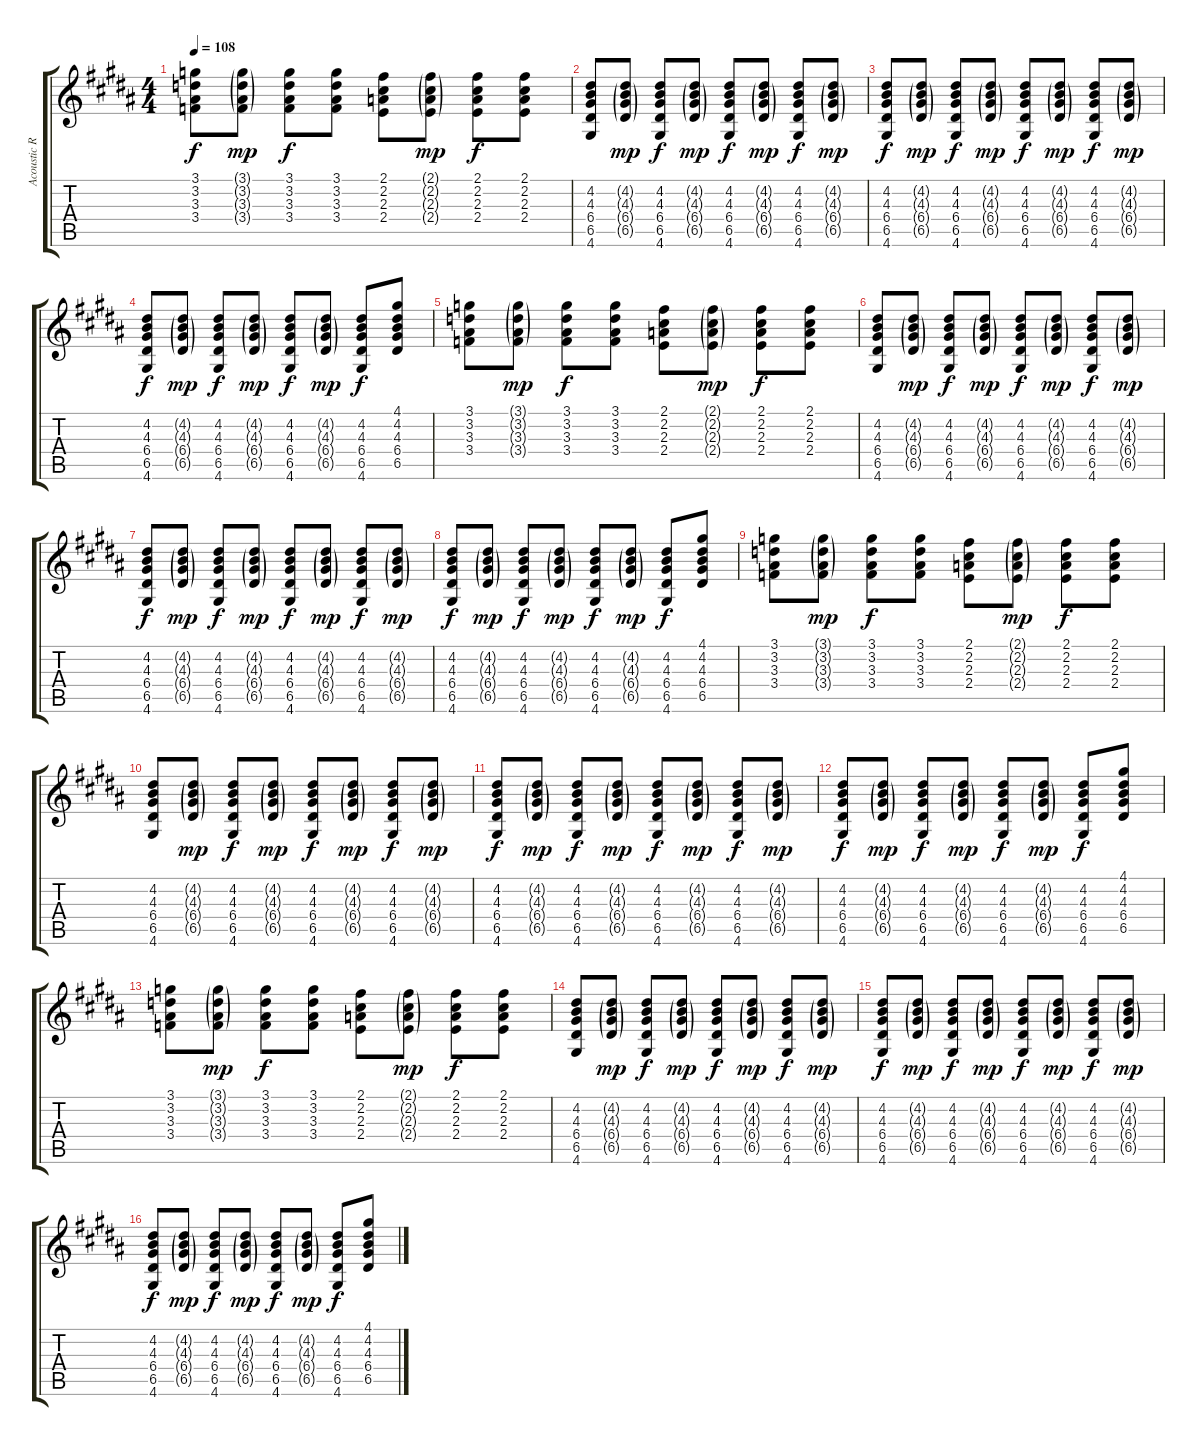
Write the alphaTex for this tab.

\track ("Acoustic Rhythm Guitar" "Acoustic R") {instrument acousticguitarsteel}
\staff {score tabs}
\tuning (E4 B3 G3 D3 A2 E2) {hide}
\ts (4 4)
\tempo 108
\clef g2
\ks g#minor
(3.1 3.2 3.3 3.4).8{dy f} (3.1{g} 3.2{g} 3.3{g} 3.4{g}).8{dy mp} (3.1 3.2 3.3 3.4).8{dy f} (3.1 3.2 3.3 3.4).8 (2.1 2.2 2.3 2.4).8 (2.1{g} 2.2{g} 2.3{g} 2.4{g}).8{dy mp} (2.1 2.2 2.3 2.4).8{dy f} (2.1 2.2 2.3 2.4).8 |
(4.2 4.3 6.4 6.5 4.6).8 (4.2{g} 4.3{g} 6.4{g} 6.5{g}).8{dy mp} (4.2 4.3 6.4 6.5 4.6).8{dy f} (4.2{g} 4.3{g} 6.4{g} 6.5{g}).8{dy mp} (4.2 4.3 6.4 6.5 4.6).8{dy f} (4.2{g} 4.3{g} 6.4{g} 6.5{g}).8{dy mp} (4.2 4.3 6.4 6.5 4.6).8{dy f} (4.2{g} 4.3{g} 6.4{g} 6.5{g}).8{dy mp} |
(4.2 4.3 6.4 6.5 4.6).8{dy f} (4.2{g} 4.3{g} 6.4{g} 6.5{g}).8{dy mp} (4.2 4.3 6.4 6.5 4.6).8{dy f} (4.2{g} 4.3{g} 6.4{g} 6.5{g}).8{dy mp} (4.2 4.3 6.4 6.5 4.6).8{dy f} (4.2{g} 4.3{g} 6.4{g} 6.5{g}).8{dy mp} (4.2 4.3 6.4 6.5 4.6).8{dy f} (4.2{g} 4.3{g} 6.4{g} 6.5{g}).8{dy mp} |
(4.2 4.3 6.4 6.5 4.6).8{dy f} (4.2{g} 4.3{g} 6.4{g} 6.5{g}).8{dy mp} (4.2 4.3 6.4 6.5 4.6).8{dy f} (4.2{g} 4.3{g} 6.4{g} 6.5{g}).8{dy mp} (4.2 4.3 6.4 6.5 4.6).8{dy f} (4.2{g} 4.3{g} 6.4{g} 6.5{g}).8{dy mp} (4.2 4.3 6.4 6.5 4.6).8{dy f} (4.1 4.2 4.3 6.4 6.5).8 |
(3.1 3.2 3.3 3.4).8 (3.1{g} 3.2{g} 3.3{g} 3.4{g}).8{dy mp} (3.1 3.2 3.3 3.4).8{dy f} (3.1 3.2 3.3 3.4).8 (2.1 2.2 2.3 2.4).8 (2.1{g} 2.2{g} 2.3{g} 2.4{g}).8{dy mp} (2.1 2.2 2.3 2.4).8{dy f} (2.1 2.2 2.3 2.4).8 |
(4.2 4.3 6.4 6.5 4.6).8 (4.2{g} 4.3{g} 6.4{g} 6.5{g}).8{dy mp} (4.2 4.3 6.4 6.5 4.6).8{dy f} (4.2{g} 4.3{g} 6.4{g} 6.5{g}).8{dy mp} (4.2 4.3 6.4 6.5 4.6).8{dy f} (4.2{g} 4.3{g} 6.4{g} 6.5{g}).8{dy mp} (4.2 4.3 6.4 6.5 4.6).8{dy f} (4.2{g} 4.3{g} 6.4{g} 6.5{g}).8{dy mp} |
(4.2 4.3 6.4 6.5 4.6).8{dy f} (4.2{g} 4.3{g} 6.4{g} 6.5{g}).8{dy mp} (4.2 4.3 6.4 6.5 4.6).8{dy f} (4.2{g} 4.3{g} 6.4{g} 6.5{g}).8{dy mp} (4.2 4.3 6.4 6.5 4.6).8{dy f} (4.2{g} 4.3{g} 6.4{g} 6.5{g}).8{dy mp} (4.2 4.3 6.4 6.5 4.6).8{dy f} (4.2{g} 4.3{g} 6.4{g} 6.5{g}).8{dy mp} |
(4.2 4.3 6.4 6.5 4.6).8{dy f} (4.2{g} 4.3{g} 6.4{g} 6.5{g}).8{dy mp} (4.2 4.3 6.4 6.5 4.6).8{dy f} (4.2{g} 4.3{g} 6.4{g} 6.5{g}).8{dy mp} (4.2 4.3 6.4 6.5 4.6).8{dy f} (4.2{g} 4.3{g} 6.4{g} 6.5{g}).8{dy mp} (4.2 4.3 6.4 6.5 4.6).8{dy f} (4.1 4.2 4.3 6.4 6.5).8 |
(3.1 3.2 3.3 3.4).8 (3.1{g} 3.2{g} 3.3{g} 3.4{g}).8{dy mp} (3.1 3.2 3.3 3.4).8{dy f} (3.1 3.2 3.3 3.4).8 (2.1 2.2 2.3 2.4).8 (2.1{g} 2.2{g} 2.3{g} 2.4{g}).8{dy mp} (2.1 2.2 2.3 2.4).8{dy f} (2.1 2.2 2.3 2.4).8 |
(4.2 4.3 6.4 6.5 4.6).8 (4.2{g} 4.3{g} 6.4{g} 6.5{g}).8{dy mp} (4.2 4.3 6.4 6.5 4.6).8{dy f} (4.2{g} 4.3{g} 6.4{g} 6.5{g}).8{dy mp} (4.2 4.3 6.4 6.5 4.6).8{dy f} (4.2{g} 4.3{g} 6.4{g} 6.5{g}).8{dy mp} (4.2 4.3 6.4 6.5 4.6).8{dy f} (4.2{g} 4.3{g} 6.4{g} 6.5{g}).8{dy mp} |
(4.2 4.3 6.4 6.5 4.6).8{dy f} (4.2{g} 4.3{g} 6.4{g} 6.5{g}).8{dy mp} (4.2 4.3 6.4 6.5 4.6).8{dy f} (4.2{g} 4.3{g} 6.4{g} 6.5{g}).8{dy mp} (4.2 4.3 6.4 6.5 4.6).8{dy f} (4.2{g} 4.3{g} 6.4{g} 6.5{g}).8{dy mp} (4.2 4.3 6.4 6.5 4.6).8{dy f} (4.2{g} 4.3{g} 6.4{g} 6.5{g}).8{dy mp} |
(4.2 4.3 6.4 6.5 4.6).8{dy f} (4.2{g} 4.3{g} 6.4{g} 6.5{g}).8{dy mp} (4.2 4.3 6.4 6.5 4.6).8{dy f} (4.2{g} 4.3{g} 6.4{g} 6.5{g}).8{dy mp} (4.2 4.3 6.4 6.5 4.6).8{dy f} (4.2{g} 4.3{g} 6.4{g} 6.5{g}).8{dy mp} (4.2 4.3 6.4 6.5 4.6).8{dy f} (4.1 4.2 4.3 6.4 6.5).8 |
(3.1 3.2 3.3 3.4).8 (3.1{g} 3.2{g} 3.3{g} 3.4{g}).8{dy mp} (3.1 3.2 3.3 3.4).8{dy f} (3.1 3.2 3.3 3.4).8 (2.1 2.2 2.3 2.4).8 (2.1{g} 2.2{g} 2.3{g} 2.4{g}).8{dy mp} (2.1 2.2 2.3 2.4).8{dy f} (2.1 2.2 2.3 2.4).8 |
(4.2 4.3 6.4 6.5 4.6).8 (4.2{g} 4.3{g} 6.4{g} 6.5{g}).8{dy mp} (4.2 4.3 6.4 6.5 4.6).8{dy f} (4.2{g} 4.3{g} 6.4{g} 6.5{g}).8{dy mp} (4.2 4.3 6.4 6.5 4.6).8{dy f} (4.2{g} 4.3{g} 6.4{g} 6.5{g}).8{dy mp} (4.2 4.3 6.4 6.5 4.6).8{dy f} (4.2{g} 4.3{g} 6.4{g} 6.5{g}).8{dy mp} |
(4.2 4.3 6.4 6.5 4.6).8{dy f} (4.2{g} 4.3{g} 6.4{g} 6.5{g}).8{dy mp} (4.2 4.3 6.4 6.5 4.6).8{dy f} (4.2{g} 4.3{g} 6.4{g} 6.5{g}).8{dy mp} (4.2 4.3 6.4 6.5 4.6).8{dy f} (4.2{g} 4.3{g} 6.4{g} 6.5{g}).8{dy mp} (4.2 4.3 6.4 6.5 4.6).8{dy f} (4.2{g} 4.3{g} 6.4{g} 6.5{g}).8{dy mp} |
(4.2 4.3 6.4 6.5 4.6).8{dy f} (4.2{g} 4.3{g} 6.4{g} 6.5{g}).8{dy mp} (4.2 4.3 6.4 6.5 4.6).8{dy f} (4.2{g} 4.3{g} 6.4{g} 6.5{g}).8{dy mp} (4.2 4.3 6.4 6.5 4.6).8{dy f} (4.2{g} 4.3{g} 6.4{g} 6.5{g}).8{dy mp} (4.2 4.3 6.4 6.5 4.6).8{dy f} (4.1 4.2 4.3 6.4 6.5).8
